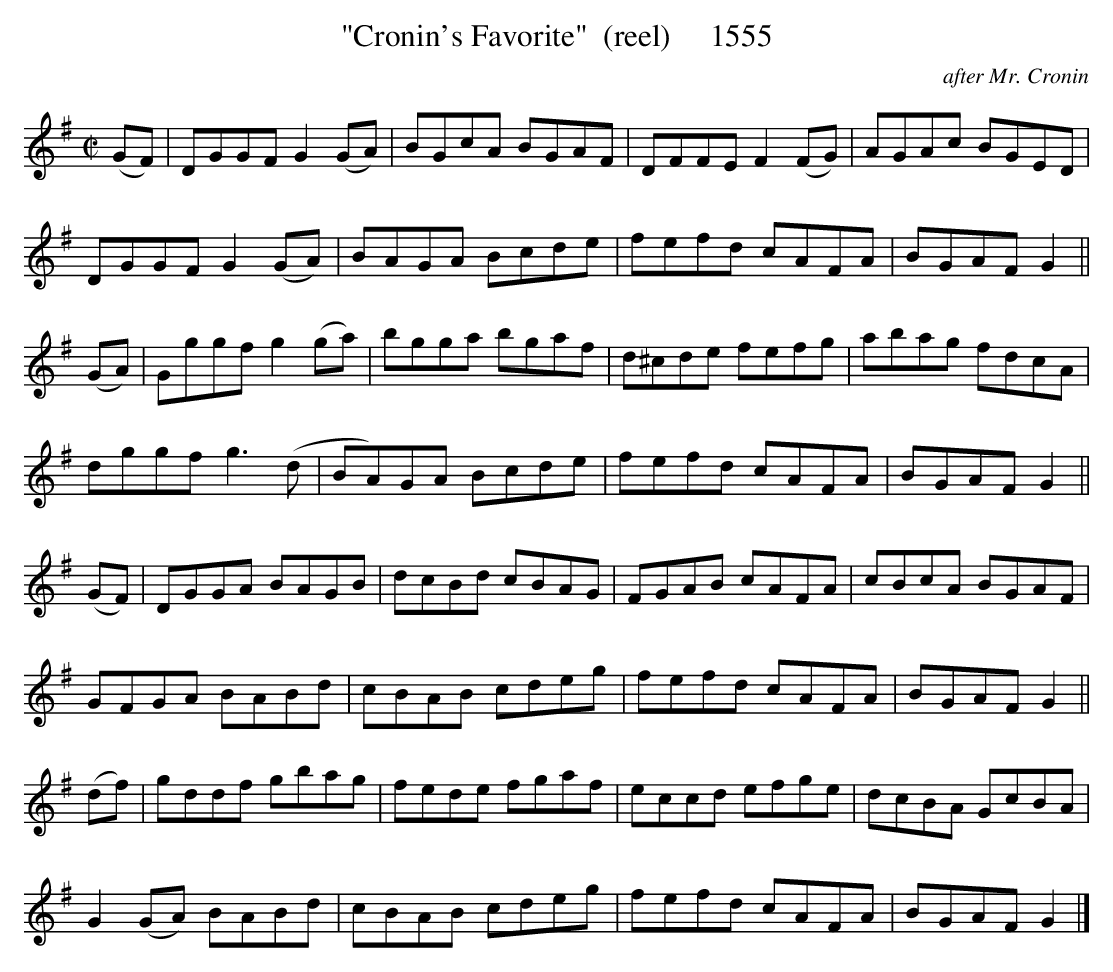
X:1
T:"Cronin's Favorite"  (reel)     1555
C:after Mr. Cronin
BRENNAN July 2003 (HTTP://WWW.SOSYOURMOM.COM)
M:C|
L:1/8
K:G
(GF)|DGGF G2(GA)|BGcA BGAF|DFFE F2(FG)|AGAc BGED|
DGGF G2(GA)|BAGA Bcde|fefd cAFA|BGAF G2||
(GA)|Gggf g2(ga)|bgga bgaf|d^cde fefg|abag fdcA|
dggf g3(d|BA)GA Bcde|fefd cAFA|BGAF G2||
(GF)|DGGA BAGB|dcBd cBAG|FGAB cAFA|cBcA BGAF|
GFGA BABd|cBAB cdeg|fefd cAFA|BGAF G2||
(df)|gddf gbag|fede fgaf|eccd efge|dcBA GcBA|
G2(GA) BABd|cBAB cdeg|fefd cAFA|BGAF G2|]
